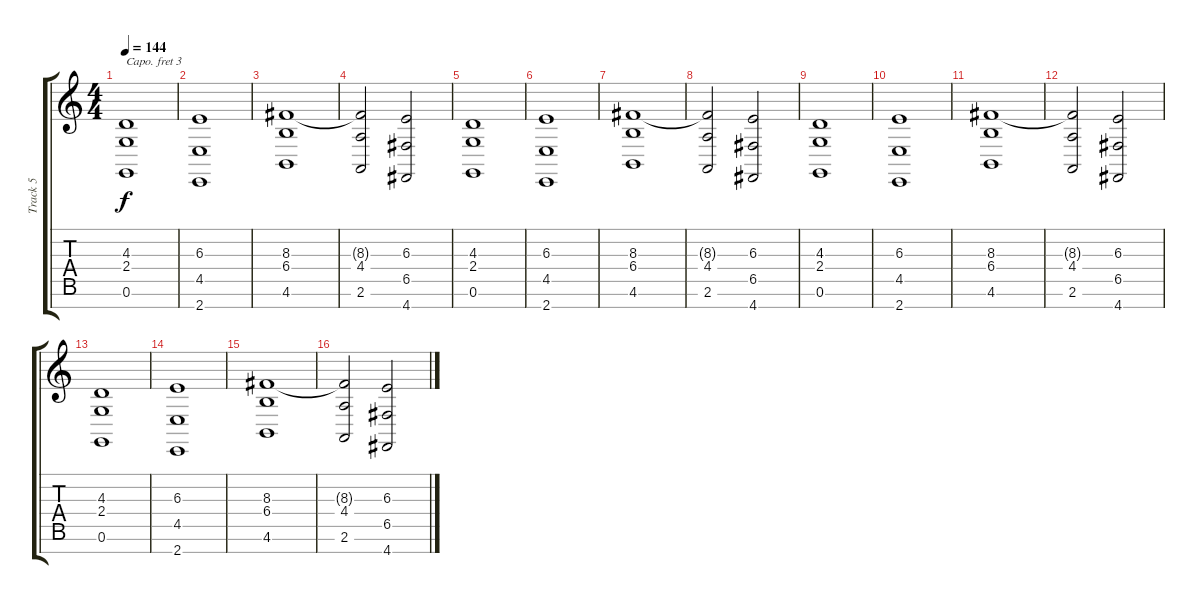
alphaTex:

\track ("Track 5" "Track 5") {instrument pad2warm}
\staff {score tabs}
\capo 3
\tuning (E4 B3 G3 D3 A2 E2 B1) {hide}
\ts (4 4)
\tempo 144
\clef g2
\ks c
(4.3 2.4 0.6).1{dy f} |
(6.3 4.5 2.7).1 |
(8.3 6.4 4.6).1 |
(8.3{t} 4.4 2.6).2 (6.3 6.5 4.7).2 |
(4.3 2.4 0.6).1 |
(6.3 4.5 2.7).1 |
(8.3 6.4 4.6).1 |
(8.3{t} 4.4 2.6).2 (6.3 6.5 4.7).2 |
(4.3 2.4 0.6).1 |
(6.3 4.5 2.7).1 |
(8.3 6.4 4.6).1 |
(8.3{t} 4.4 2.6).2 (6.3 6.5 4.7).2 |
(4.3 2.4 0.6).1 |
(6.3 4.5 2.7).1 |
(8.3 6.4 4.6).1 |
(8.3{t} 4.4 2.6).2 (6.3 6.5 4.7).2
